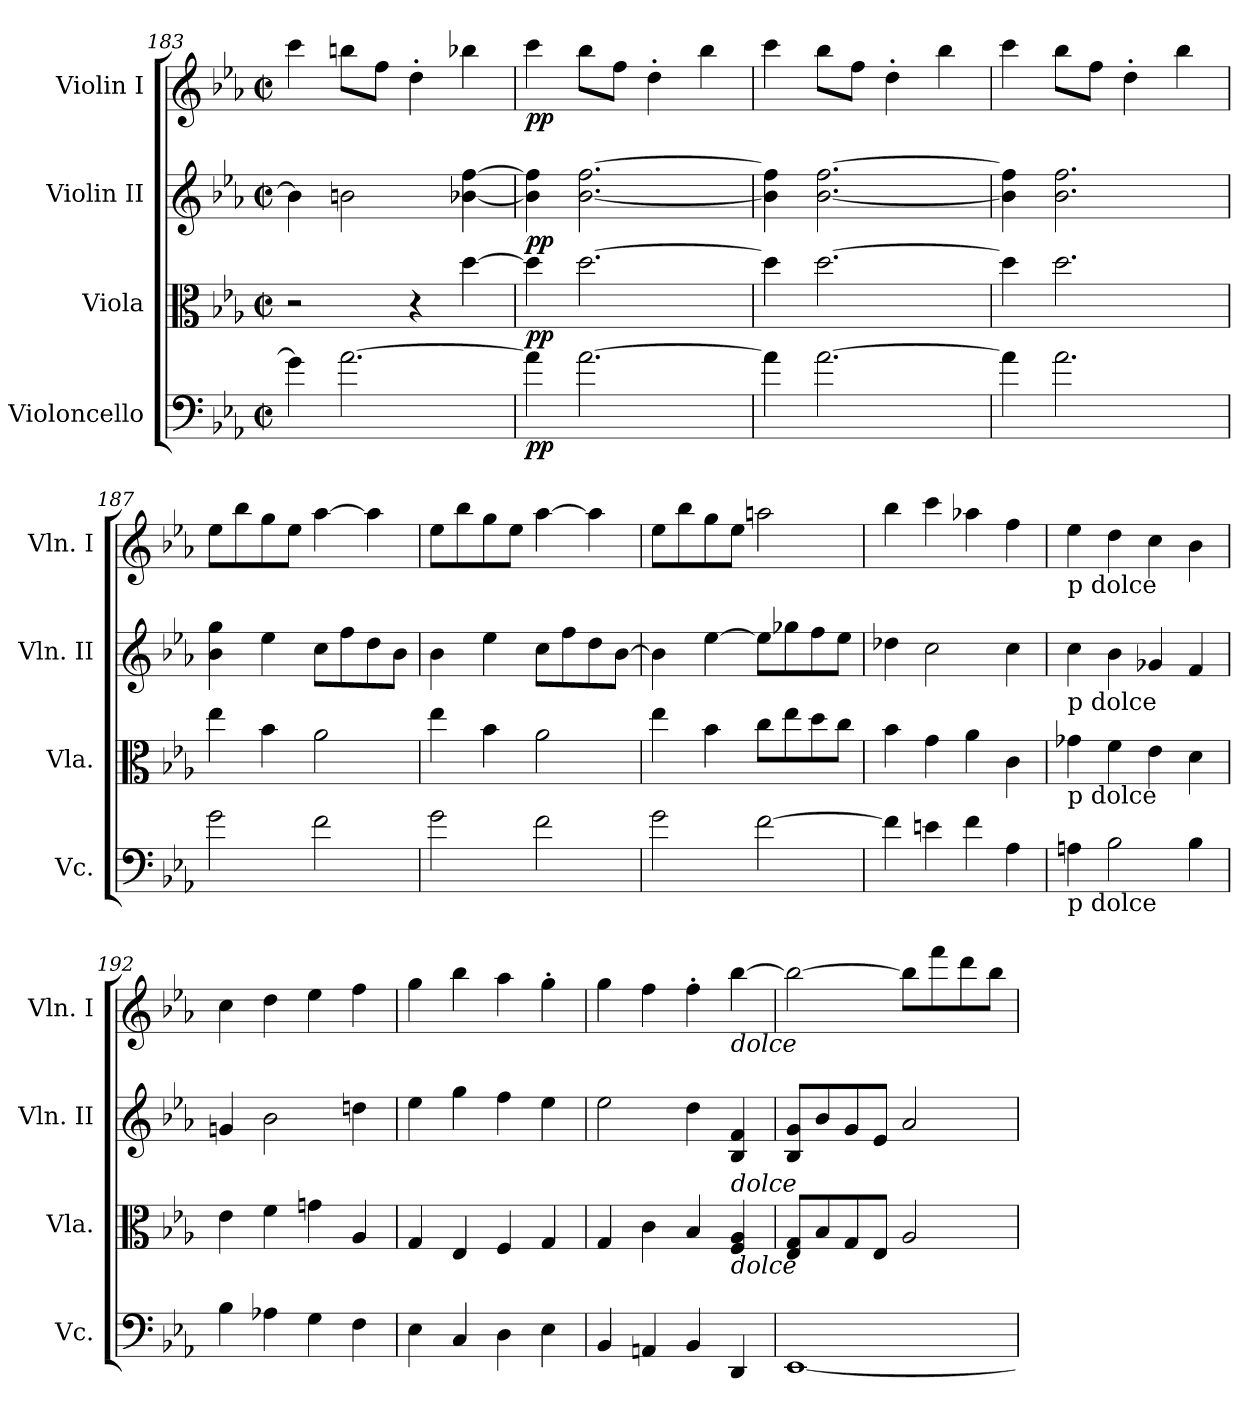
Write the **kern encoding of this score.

**kern	**dynam	**kern	**dynam	**kern	**dynam	**kern	**dynam
*part4	*part4	*part3	*part3	*part2	*part2	*part1	*part1
*staff4	*staff4	*staff3	*staff3	*staff2	*staff2	*staff1	*staff1
*I"Violoncello	*	*I"Viola	*	*I"Violin II	*	*I"Violin I	*
*I'Vc.	*	*I'Vla.	*	*I'Vln. II	*	*I'Vln. I	*
*clefF4	*	*clefC3	*	*clefG2	*	*clefG2	*
*k[b-e-a-]	*	*k[b-e-a-]	*	*k[b-e-a-]	*	*k[b-e-a-]	*
*M2/2	*	*M2/2	*	*M2/2	*	*M2/2	*
*met(c|)	*	*met(c|)	*	*met(c|)	*	*met(c|)	*
=183	=183	=183	=183	=183	=183	=183	=183
4g\]	.	2r	.	4b\]	.	4ccc\	.
[2.a-\	.	.	.	2bn\	.	8bbn\L	.
.	.	.	.	.	.	8ff\J	.
.	.	4r	.	.	.	4dd'\	.
.	.	[4dd\	.	[4b-X\ [4ff\	.	4bb-X\	.
=184	=184	=184	=184	=184	=184	=184	=184
!	!LO:DY:b	!	!LO:DY:b	!	!LO:DY:b	!	!LO:DY:b
4a-\]	pp	4dd\]	pp	4b-\] 4ff\]	pp	4ccc\	pp
[2.a-\	.	[2.dd\	.	[2.b-\ [2.ff\	.	8bb-\L	.
.	.	.	.	.	.	8ff\J	.
.	.	.	.	.	.	4dd'\	.
.	.	.	.	.	.	4bb-\	.
!!LO:PB:g=z
=185	=185	=185	=185	=185	=185	=185	=185
4a-\]	.	4dd\]	.	4b-\] 4ff\]	.	4ccc\	.
[2.a-\	.	[2.dd\	.	[2.b-\ [2.ff\	.	8bb-\L	.
.	.	.	.	.	.	8ff\J	.
.	.	.	.	.	.	4dd'\	.
.	.	.	.	.	.	4bb-\	.
=186	=186	=186	=186	=186	=186	=186	=186
4a-\]	.	4dd\]	.	4b-\] 4ff\]	.	4ccc\	.
2.a-\	.	2.dd\	.	2.b-\ 2.ff\	.	8bb-\L	.
.	.	.	.	.	.	8ff\J	.
.	.	.	.	.	.	4dd'\	.
.	.	.	.	.	.	4bb-\	.
=187	=187	=187	=187	=187	=187	=187	=187
2g\	.	4ee-\	.	4b-\ 4gg\	.	8ee-\L	.
.	.	.	.	.	.	8bb-\	.
.	.	4b-\	.	4ee-\	.	8gg\	.
.	.	.	.	.	.	8ee-\J	.
2f\	.	2a-\	.	8cc\L	.	[4aa-\	.
.	.	.	.	8ff\	.	.	.
.	.	.	.	8dd\	.	4aa-\]	.
.	.	.	.	8b-\J	.	.	.
=188	=188	=188	=188	=188	=188	=188	=188
2g\	.	4ee-\	.	4b-\	.	8ee-\L	.
.	.	.	.	.	.	8bb-\	.
.	.	4b-\	.	4ee-\	.	8gg\	.
.	.	.	.	.	.	8ee-\J	.
2f\	.	2a-\	.	8cc\L	.	[4aa-\	.
.	.	.	.	8ff\	.	.	.
.	.	.	.	8dd\	.	4aa-\]	.
.	.	.	.	[8b-\J	.	.	.
!!LO:LB:g=z
=189	=189	=189	=189	=189	=189	=189	=189
2g\	.	4ee-\	.	4b-\]	.	8ee-\L	.
.	.	.	.	.	.	8bb-\	.
.	.	4b-\	.	[4ee-\	.	8gg\	.
.	.	.	.	.	.	8ee-\J	.
[2f\	.	8cc\L	.	8ee-\L]	.	2aan\	.
.	.	8ee-\	.	8gg-X\	.	.	.
.	.	8dd\	.	8ff\	.	.	.
.	.	8cc\J	.	8ee-\J	.	.	.
=190	=190	=190	=190	=190	=190	=190	=190
4f\]	.	4b-\	.	4dd-X\	.	4bb-\	.
4en\	.	4g\	.	2cc\	.	4ccc\	.
4f\	.	4a-\	.	.	.	4aa-X\	.
4A-\	.	4c\	.	4cc\	.	4ff\	.
=191	=191	=191	=191	=191	=191	=191	=191
!	!	!	!	!	!	!LO:TX:b:t=p dolce	!
!	!	!	!	!LO:TX:b:t=p dolce	!	!	!
!	!	!LO:TX:b:t=p dolce	!	!	!	!	!
!LO:TX:b:t=p dolce	!	!	!	!	!	!	!
4An\	.	4g-X\	.	4cc\	.	4ee-\	.
2B-\	.	4f\	.	4b-\	.	4dd\	.
.	.	4e-\	.	4g-X/	.	4cc\	.
4B-\	.	4d\	.	4f/	.	4b-\	.
=192	=192	=192	=192	=192	=192	=192	=192
4B-\	.	4e-\	.	4gn/	.	4cc\	.
4A-X\	.	4f\	.	2b-\	.	4dd\	.
4G\	.	4gn\	.	.	.	4ee-\	.
4F\	.	4A-/	.	4ddn\	.	4ff\	.
=193	=193	=193	=193	=193	=193	=193	=193
4E-\	.	4G/	.	4ee-\	.	4gg\	.
4C/	.	4E-/	.	4gg\	.	4bb-\	.
4D\	.	4F/	.	4ff\	.	4aa-\	.
4E-\	.	4G/	.	4ee-\	.	4gg'\	.
!!LO:LB:g=z
=194	=194	=194	=194	=194	=194	=194	=194
4BB-/	.	4G/	.	2ee-\	.	4gg\	.
4AAn/	.	4c\	.	.	.	4ff\	.
4BB-/	.	4B-/	.	4dd\	.	4ff'\	.
!	!	!	!	!	!	!LO:TX:b:i:t=dolce	!
!	!	!LO:TX:a:i:t=dolce	!	!	!	!	!
!	!	!LO:TX:b:i:t=dolce	!	!	!	!	!
4DD/	.	4F/ 4A-/	.	4B-/ 4f/	.	[4bb-\	.
=195	=195	=195	=195	=195	=195	=195	=195
[1EE-	.	8E-/ 8G/L	.	8B-/ 8g/L	.	2bb-\_	.
.	.	8B-/	.	8b-/	.	.	.
.	.	8G/	.	8g/	.	.	.
.	.	8E-/J	.	8e-/J	.	.	.
.	.	2A-/	.	2a-/	.	8bb-\L]	.
.	.	.	.	.	.	8fff\	.
.	.	.	.	.	.	8ddd\	.
.	.	.	.	.	.	8bb-\J	.
=	=	=	=	=	=	=	=
*-	*-	*-	*-	*-	*-	*-	*-
